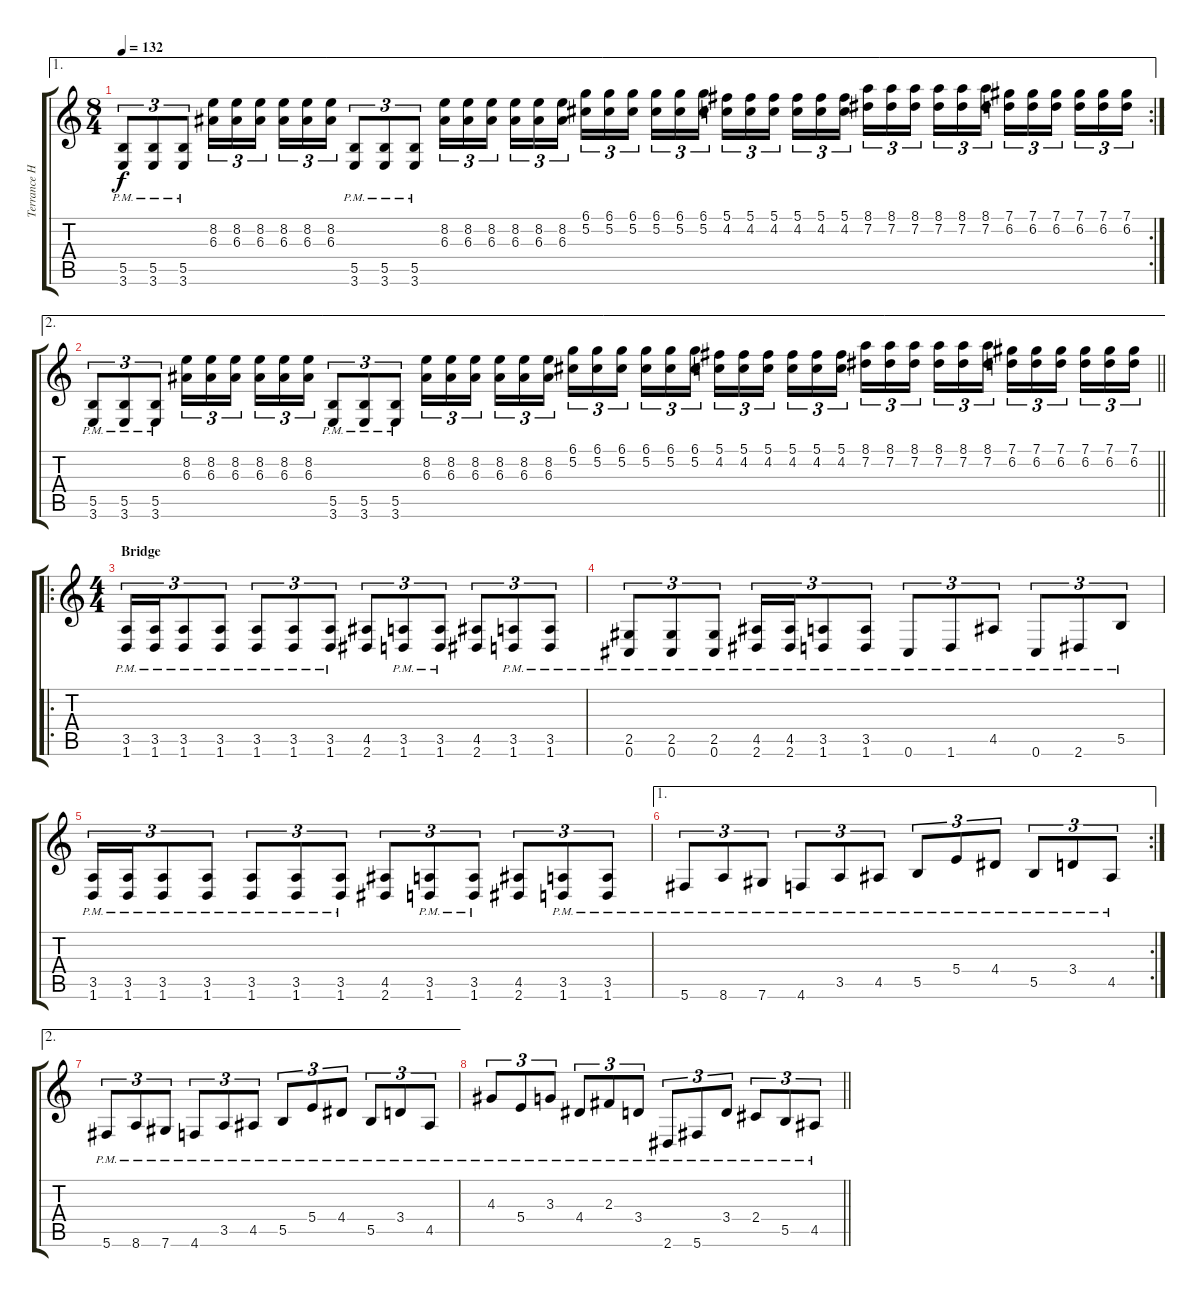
\track ("Terrance Hobbs" "Terrance H") {instrument distortionguitar}
\staff {score tabs}
\tuning (Db4 Ab3 E3 B2 Gb2 Db2) {hide}
\ae 1
\rc 2
\ts (8 4)
\tempo 132
\clef g2
\ks c
(5.5{pm} 3.6{pm}).8{tu (3 2) dy f} (5.5{pm} 3.6{pm}).8{tu (3 2)} (5.5{pm} 3.6{pm}).8{tu (3 2)} (8.2 6.3).16{tu (3 2)} (8.2 6.3).16{tu (3 2)} (8.2 6.3).16{tu (3 2) beam splitsecondary} (8.2 6.3).16{tu (3 2)} (8.2 6.3).16{tu (3 2)} (8.2 6.3).16{tu (3 2)} (5.5{pm} 3.6{pm}).8{tu (3 2)} (5.5{pm} 3.6{pm}).8{tu (3 2)} (5.5{pm} 3.6{pm}).8{tu (3 2)} (8.2 6.3).16{tu (3 2)} (8.2 6.3).16{tu (3 2)} (8.2 6.3).16{tu (3 2) beam splitsecondary} (8.2 6.3).16{tu (3 2)} (8.2 6.3).16{tu (3 2)} (8.2 6.3).16{tu (3 2)} (6.1 5.2).16{tu (3 2)} (6.1 5.2).16{tu (3 2)} (6.1 5.2).16{tu (3 2) beam splitsecondary} (6.1 5.2).16{tu (3 2)} (6.1 5.2).16{tu (3 2)} (6.1 5.2).16{tu (3 2)} (5.1 4.2).16{tu (3 2)} (5.1 4.2).16{tu (3 2)} (5.1 4.2).16{tu (3 2) beam splitsecondary} (5.1 4.2).16{tu (3 2)} (5.1 4.2).16{tu (3 2)} (5.1 4.2).16{tu (3 2)} (8.1 7.2).16{tu (3 2)} (8.1 7.2).16{tu (3 2)} (8.1 7.2).16{tu (3 2) beam splitsecondary} (8.1 7.2).16{tu (3 2)} (8.1 7.2).16{tu (3 2)} (8.1 7.2).16{tu (3 2)} (7.1 6.2).16{tu (3 2)} (7.1 6.2).16{tu (3 2)} (7.1 6.2).16{tu (3 2) beam splitsecondary} (7.1 6.2).16{tu (3 2)} (7.1 6.2).16{tu (3 2)} (7.1 6.2).16{tu (3 2)} |
\ae 2
\barLineRight lightlight
(5.5{pm} 3.6{pm}).8{tu (3 2)} (5.5{pm} 3.6{pm}).8{tu (3 2)} (5.5{pm} 3.6{pm}).8{tu (3 2)} (8.2 6.3).16{tu (3 2)} (8.2 6.3).16{tu (3 2)} (8.2 6.3).16{tu (3 2) beam splitsecondary} (8.2 6.3).16{tu (3 2)} (8.2 6.3).16{tu (3 2)} (8.2 6.3).16{tu (3 2)} (5.5{pm} 3.6{pm}).8{tu (3 2)} (5.5{pm} 3.6{pm}).8{tu (3 2)} (5.5{pm} 3.6{pm}).8{tu (3 2)} (8.2 6.3).16{tu (3 2)} (8.2 6.3).16{tu (3 2)} (8.2 6.3).16{tu (3 2) beam splitsecondary} (8.2 6.3).16{tu (3 2)} (8.2 6.3).16{tu (3 2)} (8.2 6.3).16{tu (3 2)} (6.1 5.2).16{tu (3 2)} (6.1 5.2).16{tu (3 2)} (6.1 5.2).16{tu (3 2) beam splitsecondary} (6.1 5.2).16{tu (3 2)} (6.1 5.2).16{tu (3 2)} (6.1 5.2).16{tu (3 2)} (5.1 4.2).16{tu (3 2)} (5.1 4.2).16{tu (3 2)} (5.1 4.2).16{tu (3 2) beam splitsecondary} (5.1 4.2).16{tu (3 2)} (5.1 4.2).16{tu (3 2)} (5.1 4.2).16{tu (3 2)} (8.1 7.2).16{tu (3 2)} (8.1 7.2).16{tu (3 2)} (8.1 7.2).16{tu (3 2) beam splitsecondary} (8.1 7.2).16{tu (3 2)} (8.1 7.2).16{tu (3 2)} (8.1 7.2).16{tu (3 2)} (7.1 6.2).16{tu (3 2)} (7.1 6.2).16{tu (3 2)} (7.1 6.2).16{tu (3 2) beam splitsecondary} (7.1 6.2).16{tu (3 2)} (7.1 6.2).16{tu (3 2)} (7.1 6.2).16{tu (3 2)} |
\ro
\ts (4 4)
\section ("" "Bridge")
(3.5{pm} 1.6{pm}).16{tu (3 2)} (3.5{pm} 1.6{pm}).16{tu (3 2)} (3.5{pm} 1.6{pm}).8{tu (3 2)} (3.5{pm} 1.6{pm}).8{tu (3 2)} (3.5{pm} 1.6{pm}).8{tu (3 2)} (3.5{pm} 1.6{pm}).8{tu (3 2)} (3.5{pm} 1.6{pm}).8{tu (3 2)} (4.5 2.6).8{tu (3 2)} (3.5{pm} 1.6{pm}).8{tu (3 2)} (3.5{pm} 1.6{pm}).8{tu (3 2)} (4.5 2.6).8{tu (3 2)} (3.5{pm} 1.6{pm}).8{tu (3 2)} (3.5{pm} 1.6{pm}).8{tu (3 2)} |
(2.5{pm} 0.6{pm}).8{tu (3 2)} (2.5{pm} 0.6{pm}).8{tu (3 2)} (2.5{pm} 0.6{pm}).8{tu (3 2)} (4.5{pm} 2.6{pm}).16{tu (3 2)} (4.5{pm} 2.6{pm}).16{tu (3 2)} (3.5{pm} 1.6{pm}).8{tu (3 2)} (3.5{pm} 1.6{pm}).8{tu (3 2)} 0.6{pm}.8{tu (3 2)} 1.6{pm}.8{tu (3 2)} 4.5{pm}.8{tu (3 2)} 0.6{pm}.8{tu (3 2)} 2.6{pm}.8{tu (3 2)} 5.5{pm}.8{tu (3 2)} |
(3.5{pm} 1.6{pm}).16{tu (3 2)} (3.5{pm} 1.6{pm}).16{tu (3 2)} (3.5{pm} 1.6{pm}).8{tu (3 2)} (3.5{pm} 1.6{pm}).8{tu (3 2)} (3.5{pm} 1.6{pm}).8{tu (3 2)} (3.5{pm} 1.6{pm}).8{tu (3 2)} (3.5{pm} 1.6{pm}).8{tu (3 2)} (4.5 2.6).8{tu (3 2)} (3.5{pm} 1.6{pm}).8{tu (3 2)} (3.5{pm} 1.6{pm}).8{tu (3 2)} (4.5 2.6).8{tu (3 2)} (3.5{pm} 1.6{pm}).8{tu (3 2)} (3.5{pm} 1.6{pm}).8{tu (3 2)} |
\ae 1
\rc 2
5.6{pm}.8{tu (3 2)} 8.6{pm}.8{tu (3 2)} 7.6{pm}.8{tu (3 2)} 4.6{pm}.8{tu (3 2)} 3.5{pm}.8{tu (3 2)} 4.5{pm}.8{tu (3 2)} 5.5{pm}.8{tu (3 2)} 5.4{pm}.8{tu (3 2)} 4.4{pm}.8{tu (3 2)} 5.5{pm}.8{tu (3 2)} 3.4{pm}.8{tu (3 2)} 4.5{pm}.8{tu (3 2)} |
\ae 2
5.6{pm}.8{tu (3 2)} 8.6{pm}.8{tu (3 2)} 7.6{pm}.8{tu (3 2)} 4.6{pm}.8{tu (3 2)} 3.5{pm}.8{tu (3 2)} 4.5{pm}.8{tu (3 2)} 5.5{pm}.8{tu (3 2)} 5.4{pm}.8{tu (3 2)} 4.4{pm}.8{tu (3 2)} 5.5{pm}.8{tu (3 2)} 3.4{pm}.8{tu (3 2)} 4.5{pm}.8{tu (3 2)} |
\barLineRight lightlight
4.3{pm}.8{tu (3 2)} 5.4{pm}.8{tu (3 2)} 3.3{pm}.8{tu (3 2)} 4.4{pm}.8{tu (3 2)} 2.3{pm}.8{tu (3 2)} 3.4{pm}.8{tu (3 2)} 2.6{pm}.8{tu (3 2)} 5.6{pm}.8{tu (3 2)} 3.4{pm}.8{tu (3 2)} 2.4{pm}.8{tu (3 2)} 5.5{pm}.8{tu (3 2)} 4.5{pm}.8{tu (3 2)}
